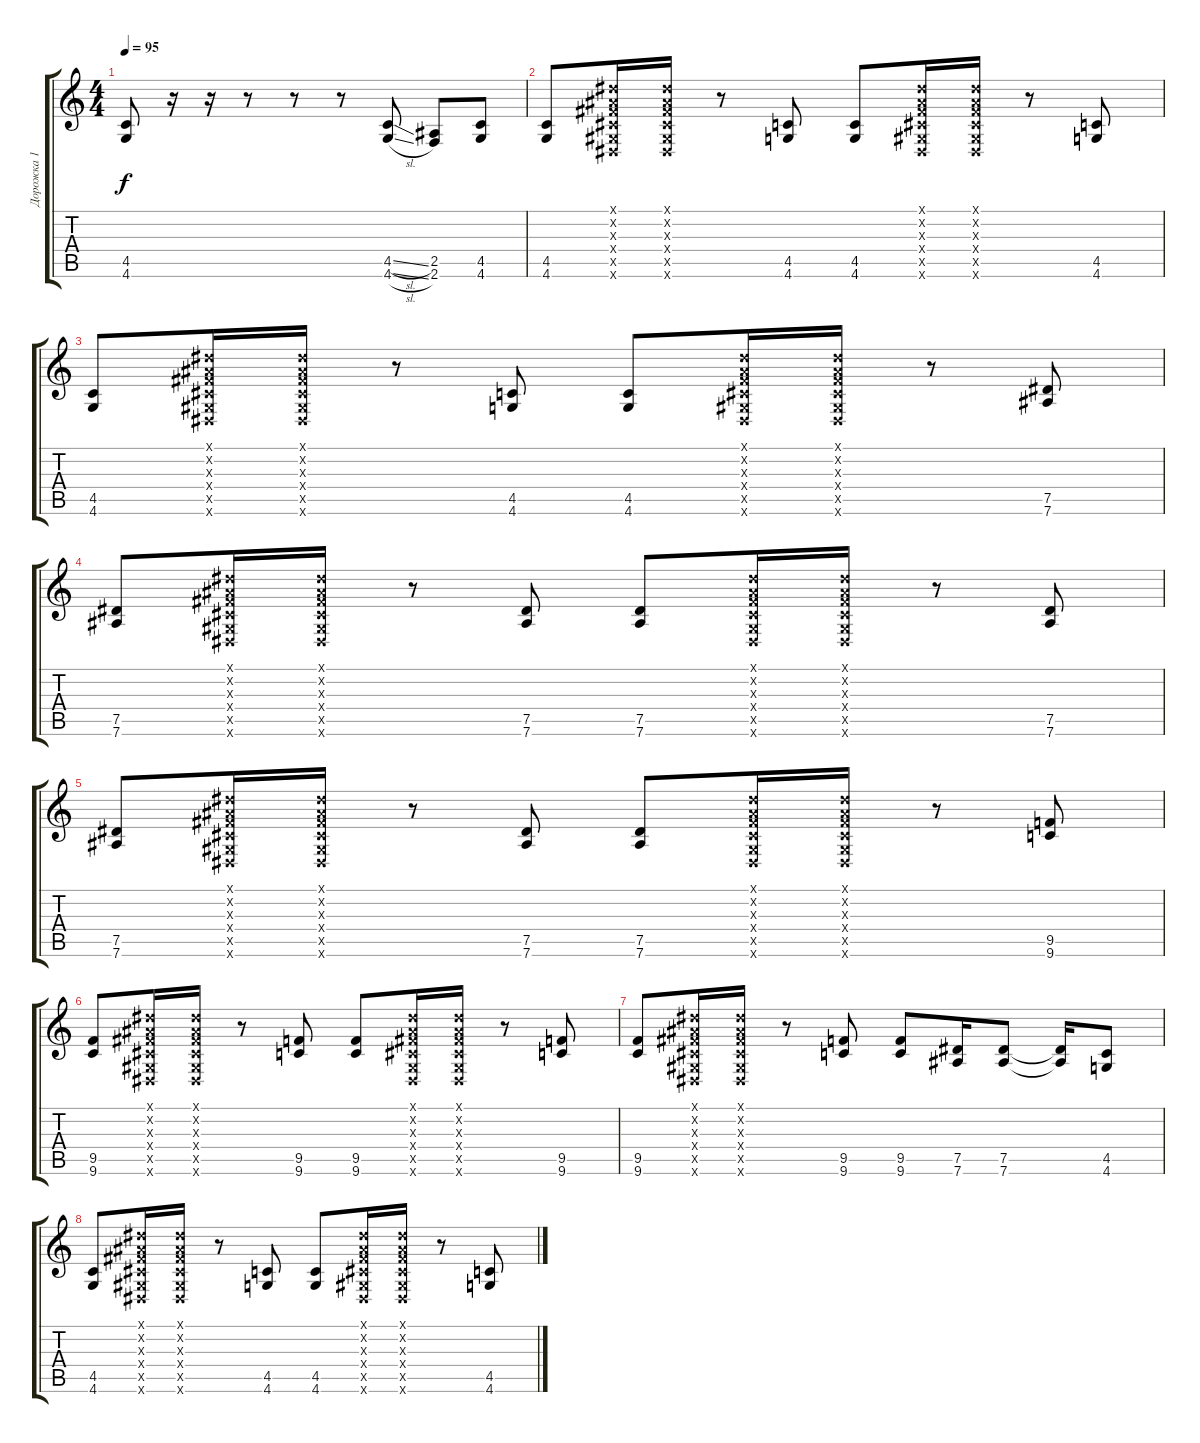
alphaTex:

\track ("Дорожка 1" "Дорожка 1") {instrument distortionguitar}
\staff {score tabs}
\tuning (Eb4 Bb3 Gb3 Db3 Ab2 Eb2) {hide}
\ts (4 4)
\tempo 95
\clef g2
\ks c
(4.5{t} 4.6{t}).8{dy f} r.16 r.16 r.8 r.8 r.8 (4.5{sl} 4.6{sl}).8 (2.5 2.6).8 (4.5 4.6).8 |
(4.5 4.6).8 (0.1{x} 0.2{x} 0.3{x} 0.4{x} 0.5{x} 0.6{x}).16 (0.1{x} 0.2{x} 0.3{x} 0.4{x} 0.5{x} 0.6{x}).16 r.8 (4.5 4.6).8 (4.5 4.6).8 (0.1{x} 0.2{x} 0.3{x} 0.4{x} 0.5{x} 0.6{x}).16 (0.1{x} 0.2{x} 0.3{x} 0.4{x} 0.5{x} 0.6{x}).16 r.8 (4.5 4.6).8 |
(4.5 4.6).8 (0.1{x} 0.2{x} 0.3{x} 0.4{x} 0.5{x} 0.6{x}).16 (0.1{x} 0.2{x} 0.3{x} 0.4{x} 0.5{x} 0.6{x}).16 r.8 (4.5 4.6).8 (4.5 4.6).8 (0.1{x} 0.2{x} 0.3{x} 0.4{x} 0.5{x} 0.6{x}).16 (0.1{x} 0.2{x} 0.3{x} 0.4{x} 0.5{x} 0.6{x}).16 r.8 (7.5 7.6).8 |
(7.5 7.6).8 (0.1{x} 0.2{x} 0.3{x} 0.4{x} 0.5{x} 0.6{x}).16 (0.1{x} 0.2{x} 0.3{x} 0.4{x} 0.5{x} 0.6{x}).16 r.8 (7.5 7.6).8 (7.5 7.6).8 (0.1{x} 0.2{x} 0.3{x} 0.4{x} 0.5{x} 0.6{x}).16 (0.1{x} 0.2{x} 0.3{x} 0.4{x} 0.5{x} 0.6{x}).16 r.8 (7.5 7.6).8 |
(7.5 7.6).8 (0.1{x} 0.2{x} 0.3{x} 0.4{x} 0.5{x} 0.6{x}).16 (0.1{x} 0.2{x} 0.3{x} 0.4{x} 0.5{x} 0.6{x}).16 r.8 (7.5 7.6).8 (7.5 7.6).8 (0.1{x} 0.2{x} 0.3{x} 0.4{x} 0.5{x} 0.6{x}).16 (0.1{x} 0.2{x} 0.3{x} 0.4{x} 0.5{x} 0.6{x}).16 r.8 (9.5 9.6).8 |
(9.5 9.6).8 (0.1{x} 0.2{x} 0.3{x} 0.4{x} 0.5{x} 0.6{x}).16 (0.1{x} 0.2{x} 0.3{x} 0.4{x} 0.5{x} 0.6{x}).16 r.8 (9.5 9.6).8 (9.5 9.6).8 (0.1{x} 0.2{x} 0.3{x} 0.4{x} 0.5{x} 0.6{x}).16 (0.1{x} 0.2{x} 0.3{x} 0.4{x} 0.5{x} 0.6{x}).16 r.8 (9.5 9.6).8 |
(9.5 9.6).8 (0.1{x} 0.2{x} 0.3{x} 0.4{x} 0.5{x} 0.6{x}).16 (0.1{x} 0.2{x} 0.3{x} 0.4{x} 0.5{x} 0.6{x}).16 r.8 (9.5 9.6).8 (9.5 9.6).8 (7.5 7.6).16 (7.5 7.6).8 (7.5{t} 7.6{t}).16 (4.5 4.6).8 |
(4.5 4.6).8 (0.1{x} 0.2{x} 0.3{x} 0.4{x} 0.5{x} 0.6{x}).16 (0.1{x} 0.2{x} 0.3{x} 0.4{x} 0.5{x} 0.6{x}).16 r.8 (4.5 4.6).8 (4.5 4.6).8 (0.1{x} 0.2{x} 0.3{x} 0.4{x} 0.5{x} 0.6{x}).16 (0.1{x} 0.2{x} 0.3{x} 0.4{x} 0.5{x} 0.6{x}).16 r.8 (4.5 4.6).8
